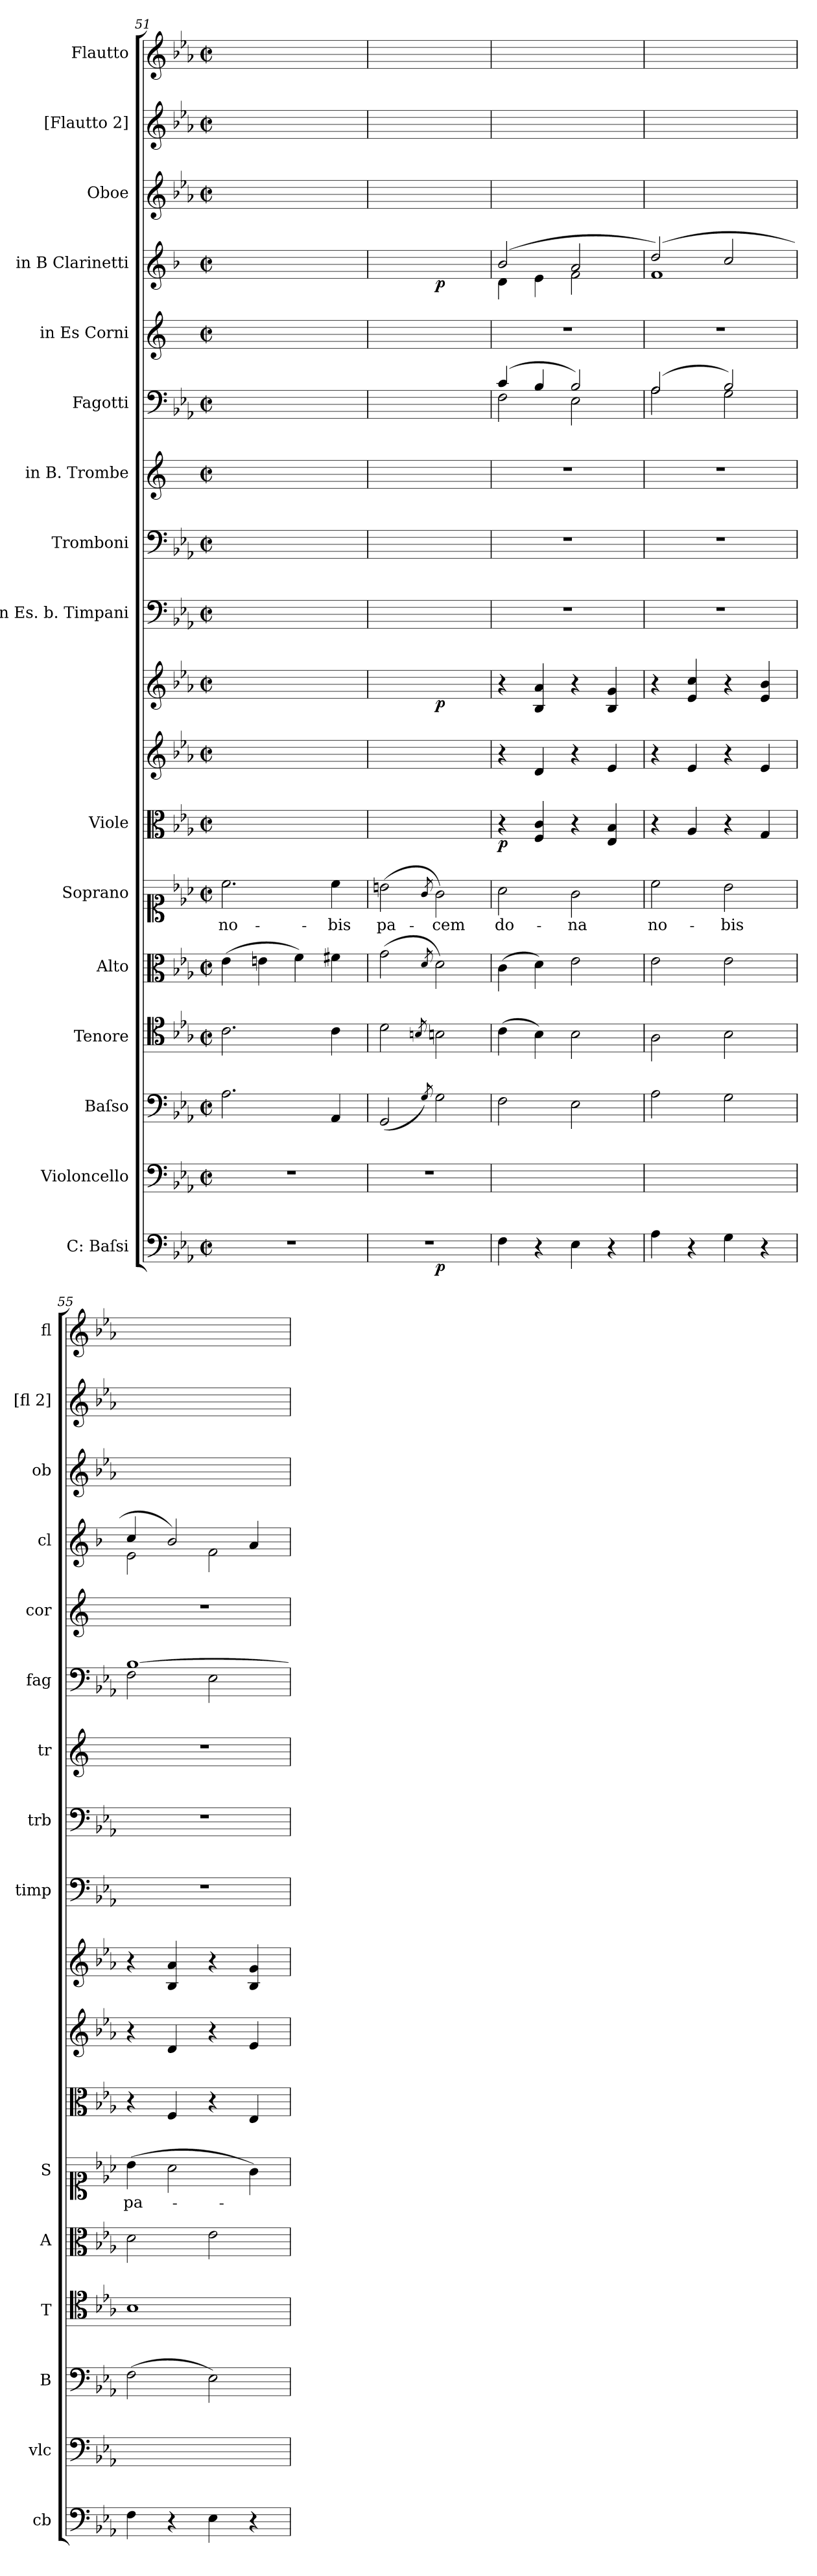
**kern	**dynam	**kern	**kern	**kern	**kern	**kern	**text	**kern	**dynam	**kern	**kern	**dynam	**kern	**kern	**kern	**kern	**kern	**kern	**dynam	**kern	**kern	**kern
*part18	*part18	*part17	*part16	*part15	*part14	*part13	*part13	*part12	*part12	*part11	*part10	*part10	*part9	*part8	*part7	*part6	*part5	*part4	*part4	*part3	*part2	*part1
*staff18	*staff18	*staff17	*staff16	*staff15	*staff14	*staff13	*staff13	*staff12	*staff12	*staff11	*staff10	*staff10	*staff9	*staff8	*staff7	*staff6	*staff5	*staff4	*staff4	*staff3	*staff2	*staff1
*I"C: Baſsi	*	*I"Violoncello	*I"Baſso	*I"Tenore	*I"Alto	*I"Soprano	*	*I"Viole	*	*	*	*	*I"in Es. b. Timpani	*I"Tromboni	*I"in B. Trombe	*I"Fagotti	*I"in Es Corni	*I"in B Clarinetti	*	*I"Oboe	*I"[Flautto 2]	*I"Flautto
*I'cb	*	*I'vlc	*I'B	*I'T	*I'A	*I'S	*	*	*	*	*	*	*I'timp	*I'trb	*I'tr	*I'fag	*I'cor	*I'cl	*	*I'ob	*I'[fl 2]	*I'fl
*clefF4	*	*clefF4	*clefF4	*clefC4	*clefC3	*clefC1	*	*clefC3	*	*clefG2	*clefG2	*	*clefF4	*clefF4	*clefG2	*clefF4	*clefG2	*clefG2	*	*clefG2	*clefG2	*clefG2
*	*	*	*	*	*	*	*	*	*	*	*	*	*	*	*ITrd1c2	*	*ITrd5c9	*ITrd1c2	*	*	*	*
*k[b-e-a-]	*	*k[b-e-a-]	*k[b-e-a-]	*k[b-e-a-]	*k[b-e-a-]	*k[b-e-a-]	*	*k[b-e-a-]	*	*k[b-e-a-]	*k[b-e-a-]	*	*k[b-e-a-]	*k[b-e-a-]	*k[b-e-]	*k[b-e-a-]	*k[b-e-a-]	*k[b-e-a-]	*	*k[b-e-a-]	*k[b-e-a-]	*k[b-e-a-]
*M2/2	*	*M2/2	*M2/2	*M2/2	*M2/2	*M2/2	*	*M2/2	*	*M2/2	*M2/2	*	*M2/2	*M2/2	*M2/2	*M2/2	*M2/2	*M2/2	*	*M2/2	*M2/2	*M2/2
*met(c|)	*	*met(c|)	*met(c|)	*met(c|)	*met(c|)	*met(c|)	*	*met(c|)	*	*met(c|)	*met(c|)	*	*met(c|)	*met(c|)	*met(c|)	*met(c|)	*met(c|)	*met(c|)	*	*met(c|)	*met(c|)	*met(c|)
=51	=51	=51	=51	=51	=51	=51	=51	=51	=51	=51	=51	=51	=51	=51	=51	=51	=51	=51	=51	=51	=51	=51
1r	.	1r	2.A-\	2.c\	(4e-\	2.cc\	no-	1ryy	.	1ryy	1ryy	.	1ryy	1ryy	1ryy	1ryy	1ryy	1ryy	.	1ryy	1ryy	1ryy
.	.	.	.	.	4en\	.	.	.	.	.	.	.	.	.	.	.	.	.	.	.	.	.
.	.	.	.	.	4f\)	.	.	.	.	.	.	.	.	.	.	.	.	.	.	.	.	.
.	.	.	4AA-/	4c\	4f#X\	4cc\	-bis	.	.	.	.	.	.	.	.	.	.	.	.	.	.	.
=52	=52	=52	=52	=52	=52	=52	=52	=52	=52	=52	=52	=52	=52	=52	=52	=52	=52	=52	=52	=52	=52	=52
*^	*	*	*	*	*	*	*	*	*	*	*^	*	*	*	*	*	*	*^	*	*	*	*
1r	2ryy	.	1r	(2GG/	2d\	(2g\	(2bn\	pa-	1ryy	.	1ryy	1ryy	2ryy	.	1ryy	1ryy	1ryy	1ryy	1ryy	1ryy	2ryy	.	1ryy	1ryy	1ryy
.	.	.	.	8qG/)	8qBn/	8qd/	8qg/	.	.	.	.	.	.	.	.	.	.	.	.	.	.	.	.	.	.
.	2ryy	p	.	2G\	2Bn\	2d\)	2g\)	-cem	.	.	.	.	2ryy	p	.	.	.	.	.	.	2ryy	p	.	.	.
*v	*v	*	*	*	*	*	*	*	*	*	*	*v	*v	*	*	*	*	*	*	*	*	*	*	*	*
=53	=53	=53	=53	=53	=53	=53	=53	=53	=53	=53	=53	=53	=53	=53	=53	=53	=53	=53	=53	=53	=53	=53	=53
*	*	*	*	*	*	*	*	*	*	*	*	*	*	*	*	*^	*	*	*	*	*	*	*
4F\	.	4F\yy	2F\	(4c\	(4c\	2a-\	do-	4r	p	4r	4r	.	1r	1r	1r	(4c/	2F\	1r	(2a-/	4c\	.	1ryy	1ryy	1ryy
4r	.	4ryy	.	4B-\)	4d\)	.	.	4F/ 4c/	.	4d/	4B-/ 4a-/	.	.	.	.	4B-/	.	.	.	4d\	.	.	.	.
4E-\	.	4E-\yy	2E-\	2B-\	2e-\	2g\	-na	4r	.	4r	4r	.	.	.	.	2B-/)	2E-\	.	2g/	2e-\	.	.	.	.
4r	.	4ryy	.	.	.	.	.	4E-/ 4B-/	.	4e-/	4B-/ 4g/	.	.	.	.	.	.	.	.	.	.	.	.	.
=54	=54	=54	=54	=54	=54	=54	=54	=54	=54	=54	=54	=54	=54	=54	=54	=54	=54	=54	=54	=54	=54	=54	=54	=54
4A-\	.	4A-\yy	2A-\	2A-\	2e-\	2cc\	no-	4r	.	4r	4r	.	1r	1r	1r	(2A-/	2A-\	1r	(2cc/)	1e-	.	1ryy	1ryy	1ryy
4r	.	4ryy	.	.	.	.	.	4A-/	.	4e-/	4e-/ 4cc/	.	.	.	.	.	.	.	.	.	.	.	.	.
4G\	.	4G\yy	2G\	2B-\	2e-\	2b-\	-bis	4r	.	4r	4r	.	.	.	.	2B-/)	2G\	.	2b-/	.	.	.	.	.
4r	.	4ryy	.	.	.	.	.	4G/	.	4e-/	4e-/ 4b-/	.	.	.	.	.	.	.	.	.	.	.	.	.
=55	=55	=55	=55	=55	=55	=55	=55	=55	=55	=55	=55	=55	=55	=55	=55	=55	=55	=55	=55	=55	=55	=55	=55	=55
4F\	.	4F\yy	(2F\	1B-	2d\	(4b-\	pa-	4r	.	4r	4r	.	1r	1r	1r	[1B-	2F\	1r	4b-/	2d\	.	1ryy	1ryy	1ryy
4r	.	4ryy	.	.	.	2a-\	.	4F/	.	4d/	4B-/ 4a-/	.	.	.	.	.	.	.	2a-/)	.	.	.	.	.
4E-\	.	4E-\yy	2E-\)	.	2e-\	.	.	4r	.	4r	4r	.	.	.	.	.	2E-\	.	.	2e-\	.	.	.	.
4r	.	4ryy	.	.	.	4g\)	.	4E-/	.	4e-/	4B-/ 4g/	.	.	.	.	.	.	.	4g/	.	.	.	.	.
*	*	*	*	*	*	*	*	*	*	*	*	*	*	*	*	*v	*v	*	*v	*v	*	*	*	*
=	=	=	=	=	=	=	=	=	=	=	=	=	=	=	=	=	=	=	=	=	=	=
*-	*-	*-	*-	*-	*-	*-	*-	*-	*-	*-	*-	*-	*-	*-	*-	*-	*-	*-	*-	*-	*-	*-
